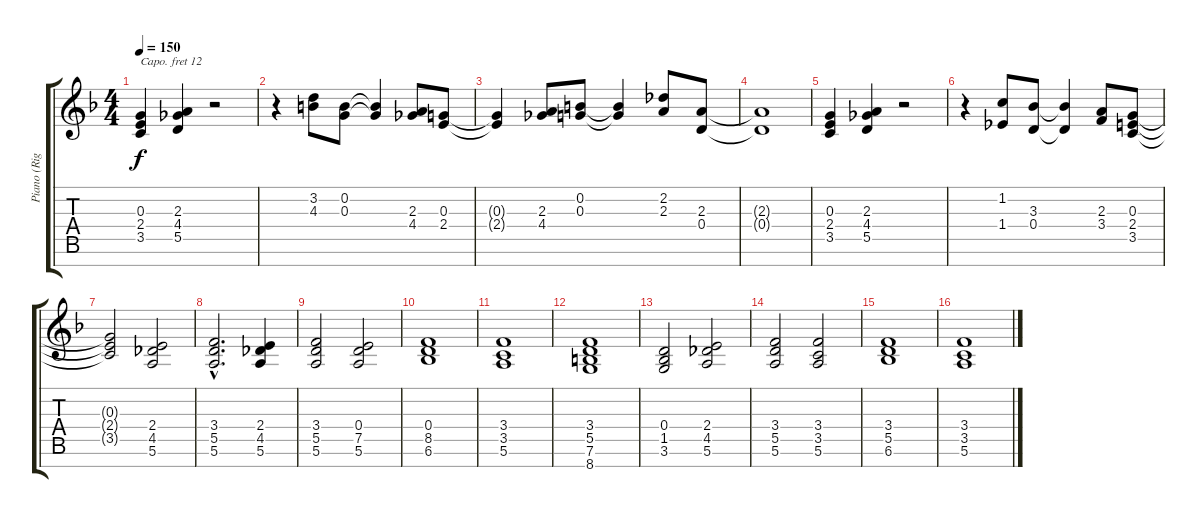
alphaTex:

\track ("Piano (Right Hand)" "Piano (Rig") {instrument acousticgrandpiano}
\staff {score tabs}
\capo 12
\tuning (E4 B3 G3 D3 A2 E2 B1) {hide}
\ts (4 4)
\tempo 150
\clef g2
\ks f
(0.3 2.4 3.5).4{dy f} (2.3 4.4 5.5).4 r.2 |
r.4 (3.2 4.3).8 (0.2 0.3).8 (0.2{t} 0.3{t}).4 (2.3 4.4).8 (0.3 2.4).8 |
(0.3{t} 2.4{t}).4 (2.3 4.4).8 (0.2 0.3).8 (0.2{t} 0.3{t}).4 (2.2 2.3).8 (2.3 0.4).8 |
(2.3{t} 0.4{t}).1 |
(0.3 2.4 3.5).4 (2.3 4.4 5.5).4 r.2 |
r.4 (1.2 1.4).8 (3.3 0.4).8 (3.3{t} 0.4{t}).4 (2.3 3.4).8 (0.3 2.4 3.5).8 |
(0.3{t} 2.4{t} 3.5{t}).2 (2.4 4.5 5.6).2 |
(3.4{hac} 5.5{hac} 5.6{hac}).2{d} (2.4 4.5 5.6).4 |
(3.4 5.5 5.6).2 (0.4 7.5 5.6).2 |
(0.4 8.5 6.6).1 |
(3.4 3.5 5.6).1 |
(3.4 5.5 7.6 8.7).1 |
(0.4 1.5 3.6).2 (2.4 4.5 5.6).2 |
(3.4 5.5 5.6).2 (3.4 3.5 5.6).2 |
(3.4 5.5 6.6).1 |
(3.4 3.5 5.6).1
